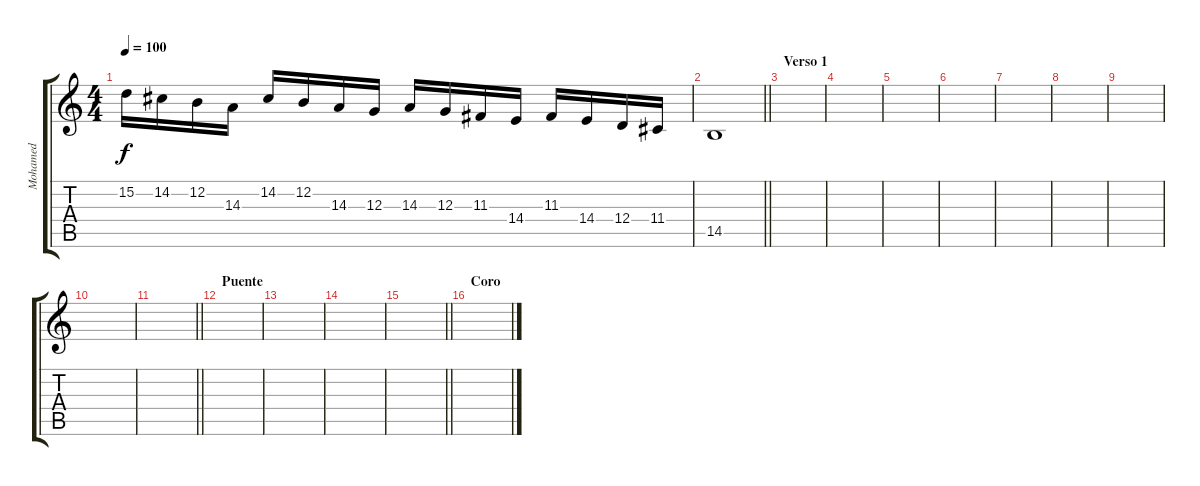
\track ("Mohamed" "Mohamed") {instrument violin}
\staff {score tabs}
\tuning (E4 B3 G3 D3 A2 E2) {hide}
\ts (4 4)
\tempo 100
\clef g2
\ks c
15.2.16{dy f} 14.2.16 12.2.16 14.3.16 14.2.16 12.2.16 14.3.16 12.3.16 14.3.16 12.3.16 11.3.16 14.4.16 11.3.16 14.4.16 12.4.16 11.4.16 |
\barLineRight lightlight
14.5.1 |
\section ("" "Verso 1")
|
|
|
|
|
|
|
|
\barLineRight lightlight
|
\section ("" "Puente")
|
|
|
\barLineRight lightlight
|
\section ("" "Coro")
